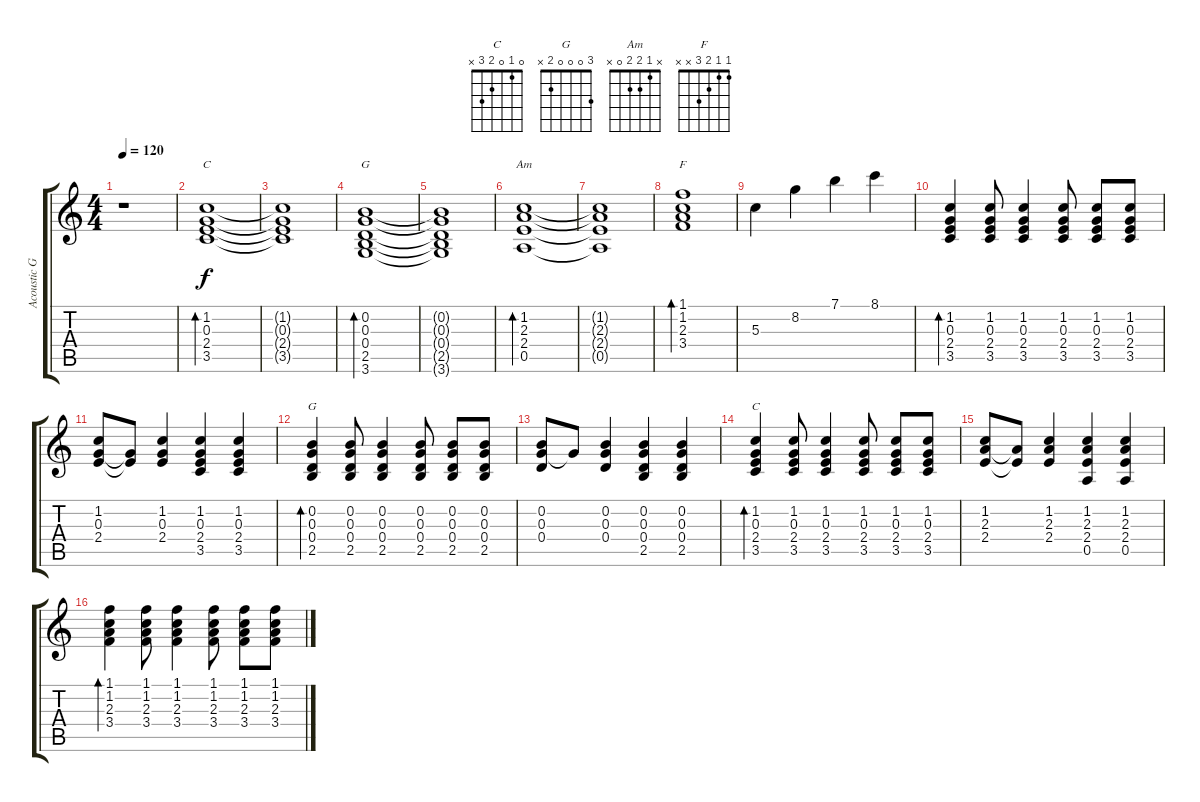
\track ("Acoustic Guitar 2" "Acoustic G") {instrument acousticguitarsteel}
\staff {score tabs}
\tuning (E4 B3 G3 D3 A2 E2) {hide}
\chord ("C" x 1 0 2 3 x)
\chord ("G" x 0 0 0 2 x)
\chord ("Am" x 1 2 2 0 x)
\chord ("F" 1 1 2 3 x x)
\chord ("G" 3 0 0 0 2 x)
\chord ("C" 0 1 0 2 3 x)
\ts (4 4)
\tempo 120
\clef g2
\ks c
r.1{dy f instrument acousticguitarsteel} |
(1.2 0.3 2.4 3.5).1{bd 120 ch "C"} |
(1.2{t} 0.3{t} 2.4{t} 3.5{t}).1 |
(0.2 0.3 0.4 2.5 3.6).1{bd 120 ch "G"} |
(0.2{t} 0.3{t} 0.4{t} 2.5{t} 3.6{t}).1 |
(1.2 2.3 2.4 0.5).1{bd 120 ch "Am"} |
(1.2{t} 2.3{t} 2.4{t} 0.5{t}).1 |
(1.1 1.2 2.3 3.4).1{bd 120 ch "F"} |
5.3.4 8.2.4 7.1.4 8.1.4 |
(1.2 0.3 2.4 3.5).4{bd 120} (1.2 0.3 2.4 3.5).8 (1.2 0.3 2.4 3.5).4 (1.2 0.3 2.4 3.5).8 (1.2 0.3 2.4 3.5).8 (1.2 0.3 2.4 3.5).8 |
(1.2 0.3 2.4).8 (0.3{t} 2.4{t}).8 (1.2 0.3 2.4).4 (1.2 0.3 2.4 3.5).4 (1.2 0.3 2.4 3.5).4 |
(0.2 0.3 0.4 2.5).4{bd 120 ch "G"} (0.2 0.3 0.4 2.5).8 (0.2 0.3 0.4 2.5).4 (0.2 0.3 0.4 2.5).8 (0.2 0.3 0.4 2.5).8 (0.2 0.3 0.4 2.5).8 |
(0.2 0.3 0.4).8 0.3{t}.8 (0.2 0.3 0.4).4 (0.2 0.3 0.4 2.5).4 (0.2 0.3 0.4 2.5).4 |
(1.2 0.3 2.4 3.5).4{bd 120 ch "C"} (1.2 0.3 2.4 3.5).8 (1.2 0.3 2.4 3.5).4 (1.2 0.3 2.4 3.5).8 (1.2 0.3 2.4 3.5).8 (1.2 0.3 2.4 3.5).8 |
(1.2 2.3 2.4).8 (2.3{t} 2.4{t}).8 (1.2 2.3 2.4).4 (1.2 2.3 2.4 0.5).4 (1.2 2.3 2.4 0.5).4 |
(1.1 1.2 2.3 3.4).4{bd 120} (1.1 1.2 2.3 3.4).8 (1.1 1.2 2.3 3.4).4 (1.1 1.2 2.3 3.4).8 (1.1 1.2 2.3 3.4).8 (1.1 1.2 2.3 3.4).8
